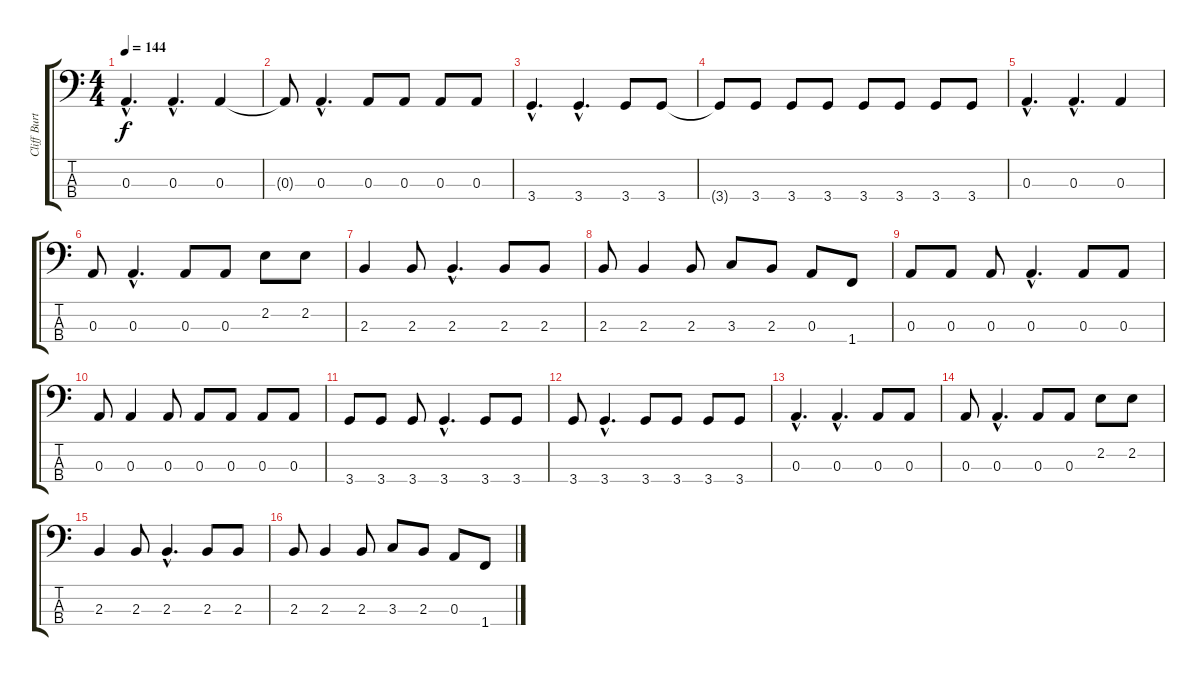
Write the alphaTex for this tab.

\track ("Cliff Burton" "Cliff Burt") {instrument electricbasspick}
\staff {score tabs}
\tuning (G2 D2 A1 E1) {hide}
\ts (4 4)
\tempo 144
\clef f4
\ks c
0.3{hac}.4{d dy f} 0.3{hac}.4{d} 0.3.4 |
0.3{t}.8 0.3{hac}.4{d} 0.3.8 0.3.8 0.3.8 0.3.8 |
3.4{hac}.4{d} 3.4{hac}.4{d} 3.4.8 3.4.8 |
3.4{t}.8 3.4.8 3.4.8 3.4.8 3.4.8 3.4.8 3.4.8 3.4.8 |
0.3{hac}.4{d} 0.3{hac}.4{d} 0.3.4 |
0.3.8 0.3{hac}.4{d} 0.3.8 0.3.8 2.2.8 2.2.8 |
2.3.4 2.3.8 2.3{hac}.4{d} 2.3.8 2.3.8 |
2.3.8 2.3.4 2.3.8 3.3.8 2.3.8 0.3.8 1.4.8 |
0.3.8 0.3.8 0.3.8 0.3{hac}.4{d} 0.3.8 0.3.8 |
0.3.8 0.3.4 0.3.8 0.3.8 0.3.8 0.3.8 0.3.8 |
3.4.8 3.4.8 3.4.8 3.4{hac}.4{d} 3.4.8 3.4.8 |
3.4.8 3.4{hac}.4{d} 3.4.8 3.4.8 3.4.8 3.4.8 |
0.3{hac}.4{d} 0.3{hac}.4{d} 0.3.8 0.3.8 |
0.3.8 0.3{hac}.4{d} 0.3.8 0.3.8 2.2.8 2.2.8 |
2.3.4 2.3.8 2.3{hac}.4{d} 2.3.8 2.3.8 |
2.3.8 2.3.4 2.3.8 3.3.8 2.3.8 0.3.8 1.4.8
